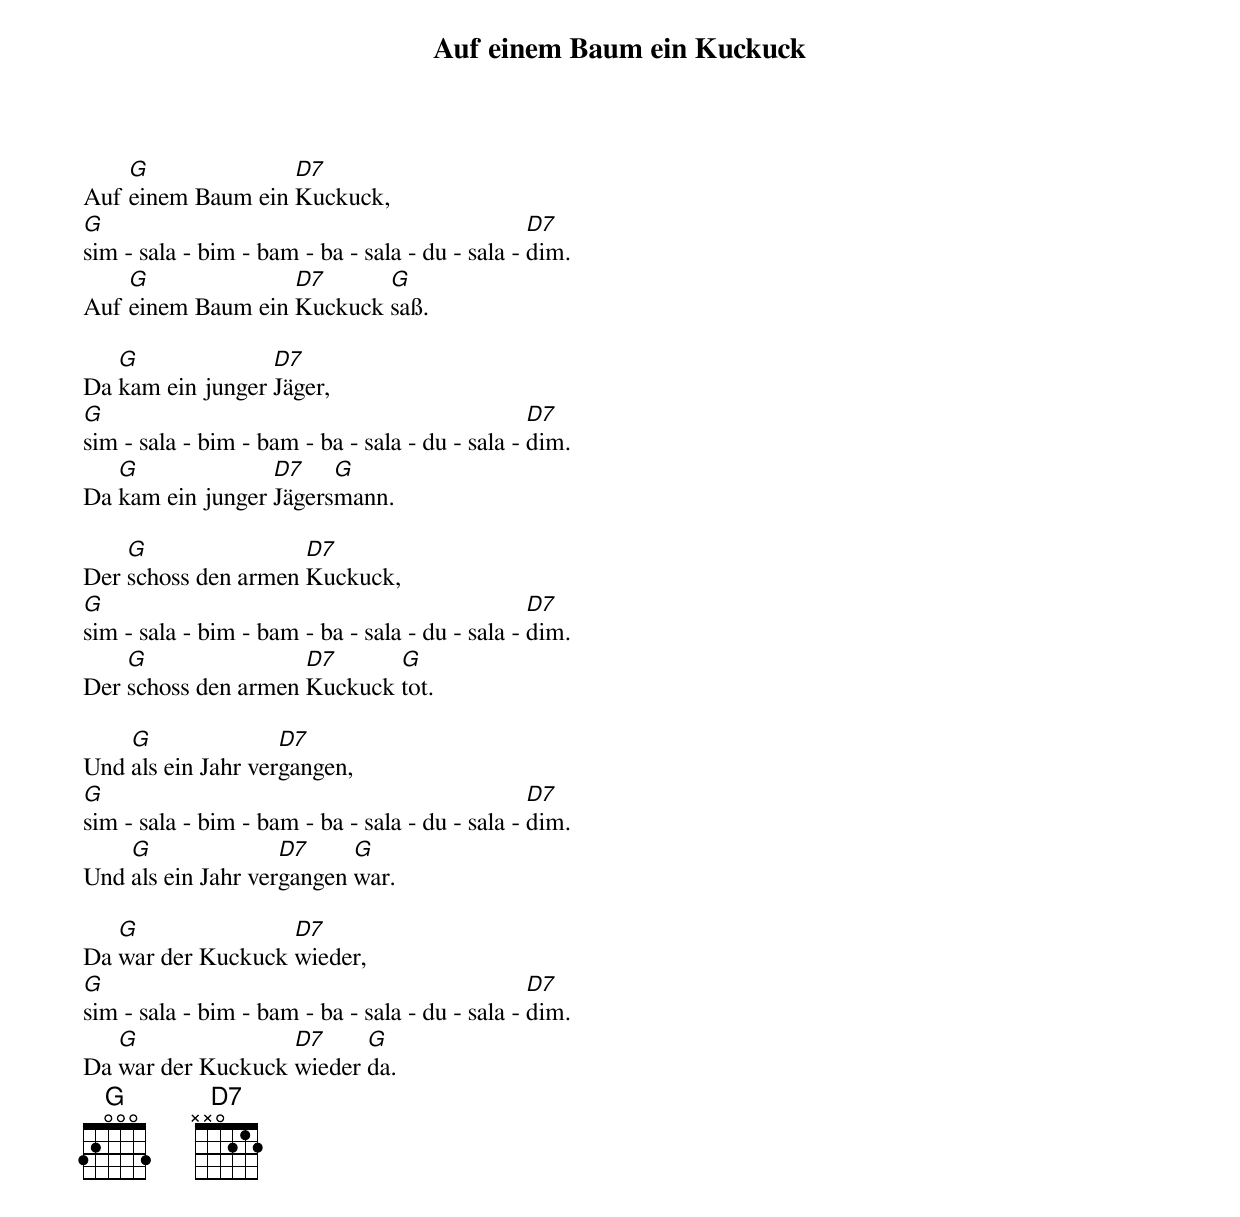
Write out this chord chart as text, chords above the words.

Auf einem Baum ein Kuckuck

    G              D7
Auf einem Baum ein Kuckuck,
G                                                D7
sim - sala - bim - bam - ba - sala - du - sala - dim.
    G              D7      G
Auf einem Baum ein Kuckuck saß.

   G              D7
Da kam ein junger Jäger,
G                                                D7
sim - sala - bim - bam - ba - sala - du - sala - dim.
   G              D7    G
Da kam ein junger Jägersmann.

    G                D7
Der schoss den armen Kuckuck,
G                                                D7
sim - sala - bim - bam - ba - sala - du - sala - dim.
    G                D7      G
Der schoss den armen Kuckuck tot.

    G               D7
Und als ein Jahr vergangen,
G                                                D7
sim - sala - bim - bam - ba - sala - du - sala - dim.
    G               D7     G
Und als ein Jahr vergangen war.

   G               D7
Da war der Kuckuck wieder,
G                                                D7
sim - sala - bim - bam - ba - sala - du - sala - dim.
   G               D7     G
Da war der Kuckuck wieder da.
